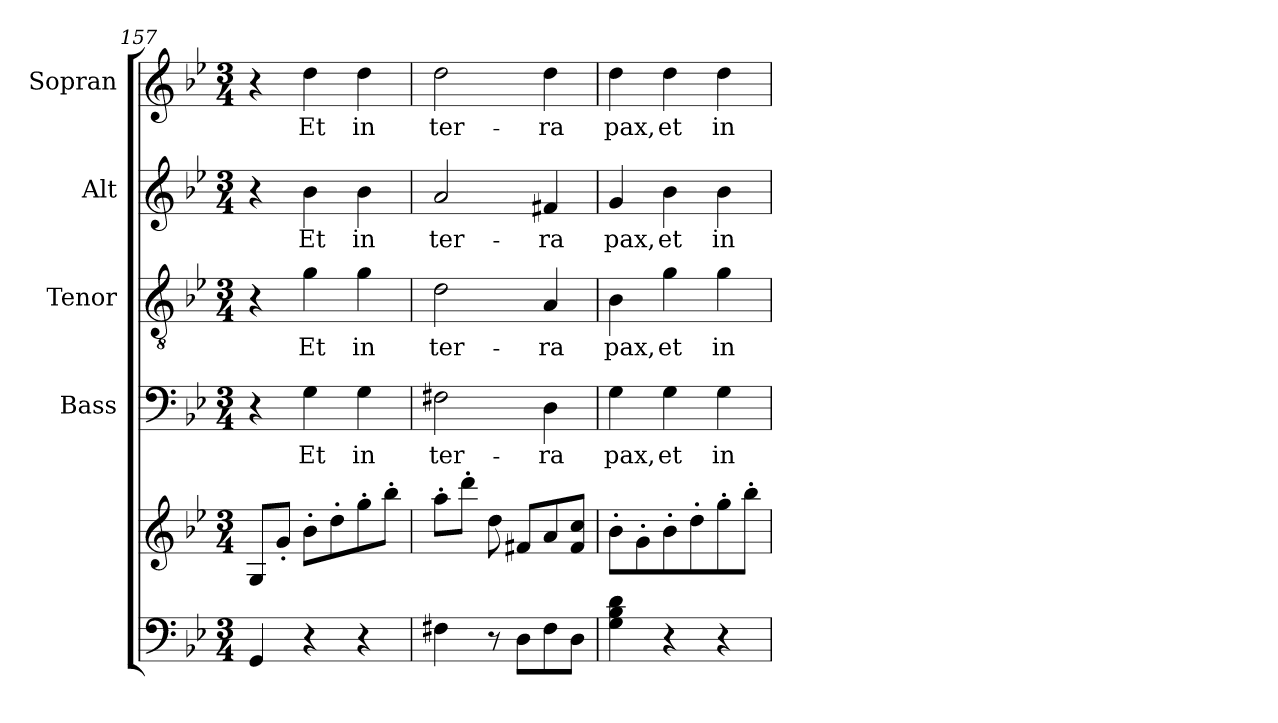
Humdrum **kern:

**kern	**kern	**kern	**text	**kern	**text	**kern	**text	**kern	**text
*part5	*part5	*part4	*part4	*part3	*part3	*part2	*part2	*part1	*part1
*staff6	*staff5	*staff4	*staff4	*staff3	*staff3	*staff2	*staff2	*staff1	*staff1
*	*	*I"Bass	*	*I"Tenor	*	*I"Alt	*	*I"Sopran	*
*	*	*I'B.	*	*I'T.	*	*I'A.	*	*I'S.	*
*clefF4	*clefG2	*clefF4	*	*clefGv2	*	*clefG2	*	*clefG2	*
*k[b-e-]	*k[b-e-]	*k[b-e-]	*	*k[b-e-]	*	*k[b-e-]	*	*k[b-e-]	*
*B-:	*B-:	*B-:	*	*B-:	*	*B-:	*	*B-:	*
*M3/4	*M3/4	*M3/4	*	*M3/4	*	*M3/4	*	*M3/4	*
=157	=157	=157	=157	=157	=157	=157	=157	=157	=157
4GG/	8G/L	4r	.	4r	.	4r	.	4r	.
.	8g'</J	.	.	.	.	.	.	.	.
!	!	!	!LO:LY:b	!	!LO:LY:b	!	!LO:LY:b	!	!LO:LY:b
4r	8b-'>\L	4G\	Et	4g\	Et	4b-\	Et	4dd\	Et
.	8dd'>\	.	.	.	.	.	.	.	.
!	!	!	!LO:LY:b	!	!LO:LY:b	!	!LO:LY:b	!	!LO:LY:b
4r	8gg'>\	4G\	in	4g\	in	4b-\	in	4dd\	in
.	8bb-'>\J	.	.	.	.	.	.	.	.
=158	=158	=158	=158	=158	=158	=158	=158	=158	=158
!	!	!	!LO:LY:b	!	!LO:LY:b	!	!LO:LY:b	!	!LO:LY:b
4F#X\	8aa'>\L	2F#X\	ter-	2d\	ter-	2a/	ter-	2dd\	ter-
.	8ddd'>\J	.	.	.	.	.	.	.	.
8r	8dd\	.	.	.	.	.	.	.	.
8D\L	8f#X/L	.	.	.	.	.	.	.	.
!	!	!	!LO:LY:b	!	!LO:LY:b	!	!LO:LY:b	!	!LO:LY:b
8F#\	8a/	4D\	-ra	4A/	-ra	4f#X/	-ra	4dd\	-ra
8D\J	8f#/ 8cc/J	.	.	.	.	.	.	.	.
=159	=159	=159	=159	=159	=159	=159	=159	=159	=159
!	!	!	!LO:LY:b	!	!LO:LY:b	!	!LO:LY:b	!	!LO:LY:b
4G\ 4B-\ 4d\	8b-'>\L	4G\	pax,	4B-\	pax,	4g/	pax,	4dd\	pax,
.	8g'>\	.	.	.	.	.	.	.	.
!	!	!	!LO:LY:b	!	!LO:LY:b	!	!LO:LY:b	!	!LO:LY:b
4r	8b-'>\	4G\	et	4g\	et	4b-\	et	4dd\	et
.	8dd'>\	.	.	.	.	.	.	.	.
!	!	!	!LO:LY:b	!	!LO:LY:b	!	!LO:LY:b	!	!LO:LY:b
4r	8gg'>\	4G\	in	4g\	in	4b-\	in	4dd\	in
.	8bb-'>\J	.	.	.	.	.	.	.	.
=	=	=	=	=	=	=	=	=	=
*-	*-	*-	*-	*-	*-	*-	*-	*-	*-
